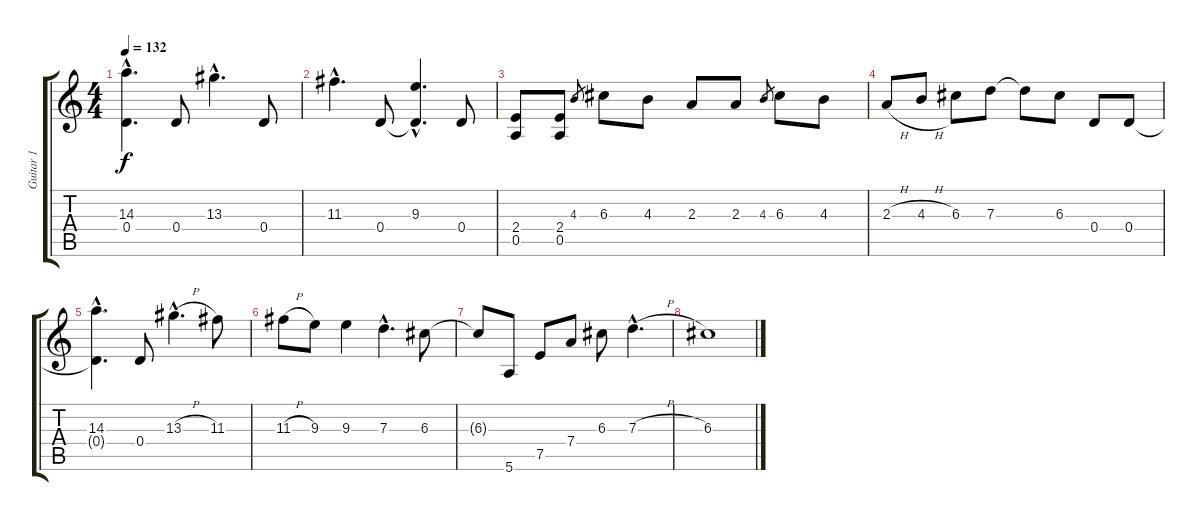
\track ("Guitar 1" "Guitar 1") {instrument electricguitarclean}
\staff {score tabs}
\tuning (E4 B3 G3 D3 A2 E2) {hide}
\ts (4 4)
\tempo 132
\clef g2
\ks c
(14.3{hac} 0.4{hac}).4{d dy f} 0.4.8 13.3{hac}.4{d} 0.4.8 |
11.3{hac}.4{d} 0.4.8 (9.3{hac} 0.4{hac t}).4{d} 0.4.8 |
(2.4 0.5).8 (2.4 0.5).8 4.3.8{gr} 6.3.8 4.3.8 2.3.8 2.3.8 4.3.8{gr} 6.3.8 4.3.8 |
2.3{h}.8 4.3{h}.8 6.3.8 7.3.8 7.3{t}.8 6.3.8 0.4.8 0.4.8 |
(14.3{hac} 0.4{hac t}).4{d} 0.4.8 13.3{h hac}.4{d} 11.3.8 |
11.3{h}.8 9.3.8 9.3.4 7.3{hac}.4{d} 6.3.8 |
6.3{t}.8 5.6.8 7.5.8 7.4.8 6.3.8 7.3{h hac}.4{d} |
6.3.1
